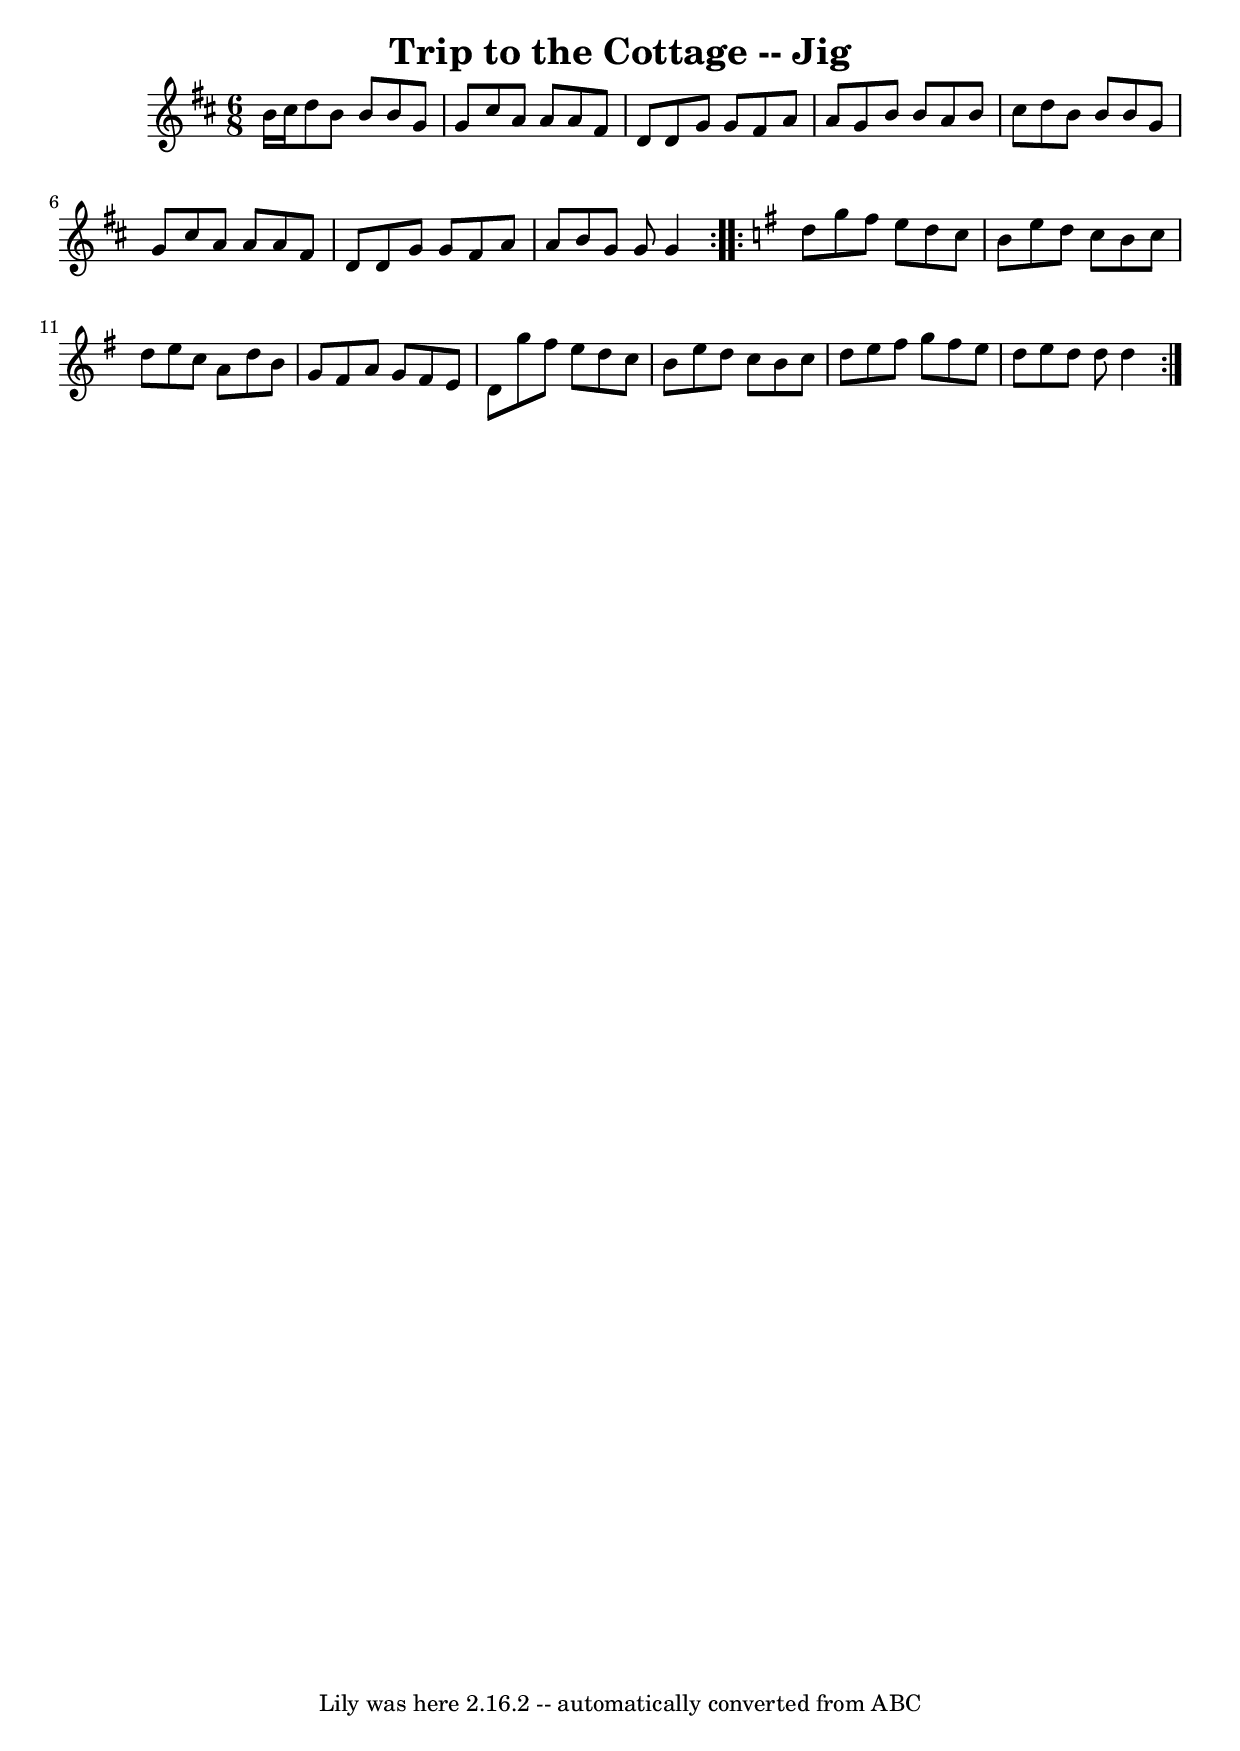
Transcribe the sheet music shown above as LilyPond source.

\version "2.16.2"
\include "Mammoth.ily"
\header {
  %% book = "Ryan's Mammoth Collection"
 crossRefNumber = "1"
 footnotes = ""
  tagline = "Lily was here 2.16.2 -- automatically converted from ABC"
  title = "Trip to the Cottage -- Jig"

}
voicedefault =  {



  \repeat volta 2 {

    \time 6/8 %  Two sharps in the book
    
    \key g \lydian b'16 cis''16   |
 d''8 b'8 b'8 b'8 g'8 g'8   |
 cis''8 a'8 a'8 a'8 fis'8 d'8  |
 d'8 g'8 g'8 fis'8 a'8 a'8   |
 g'8 b'8 b'8 a'8 b'8 cis''8   |
 d''8 b'8 b'8 b'8 g'8 g'8  |
 cis''8 a'8 a'8 a'8 fis'8 d'8   |
 d'8 g'8 g'8 fis'8 a'8 a'8   |
 b'8 g'8 g'8 g'4  
  }   
  \key g \major
  

  \repeat volta 2 { d''8   |
 g''8 fis''8 e''8 d''8 c''8 b'8   |
 e''8 d''8 c''8 b'8 c''8 d''8  |
 e''8 c''8 a'8 d''8 b'8 g'8   |
 fis'8 a'8 g'8 fis'8 e'8 d'8   |
 g''8 fis''8 e''8 d''8 c''8 b'8   |
 e''8 d''8 c''8 b'8 c''8 d''8  |
 e''8 fis''8 g''8 fis''8 e''8 d''8   |
 e''8 d''8 d''8    
 d''4  
  }   

}

\score{
  <<

    \context Staff="default"
    {
      \voicedefault 
      
    }

  >>
  \layout {
    
  }
  \midi {
  }

}
